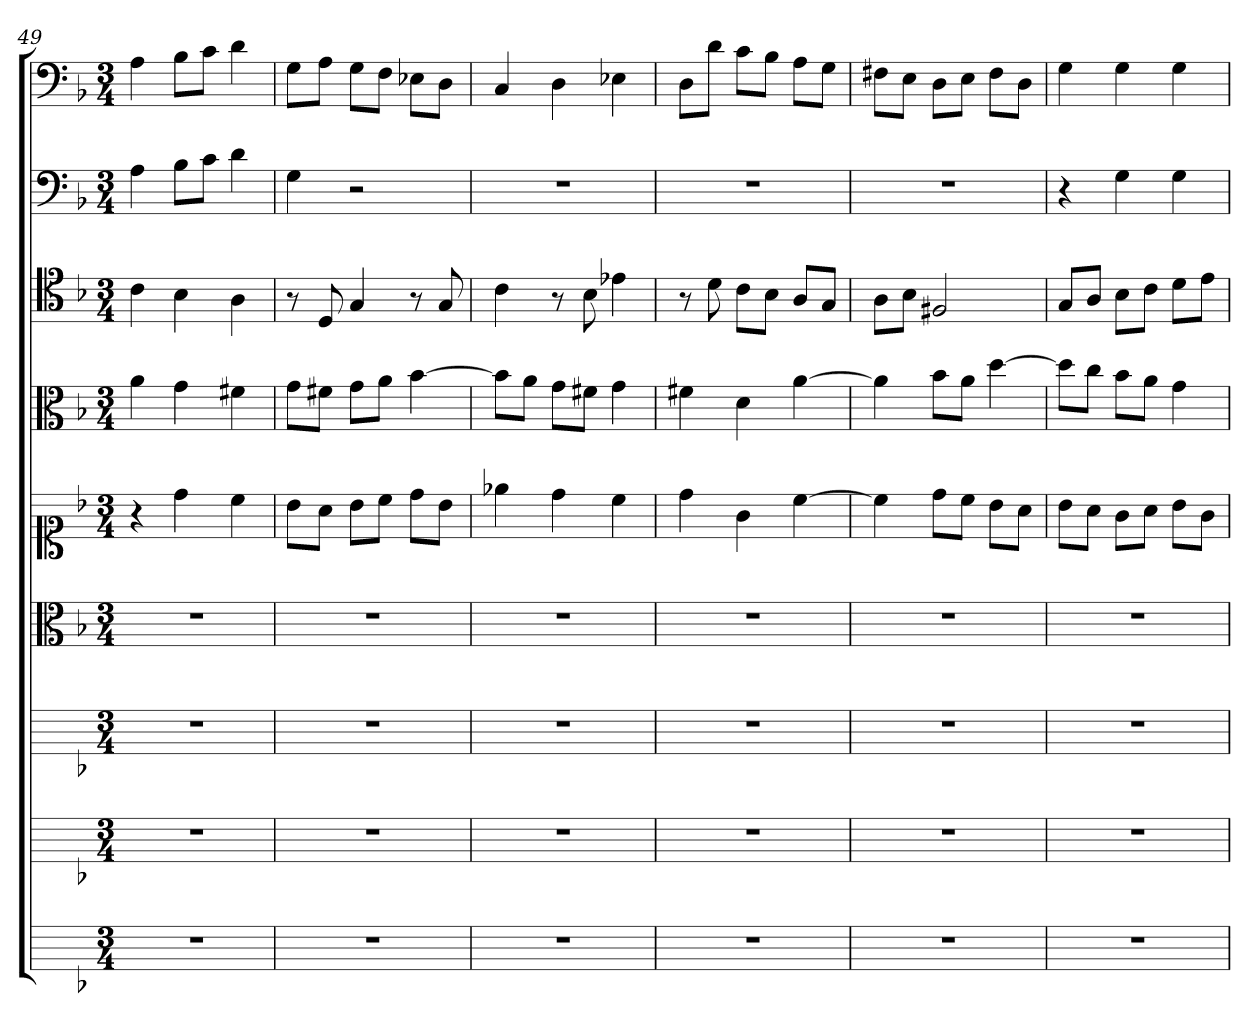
**kern	**kern	**kern	**kern	**kern	**kern	**kern	**kern	**kern
*part9	*part8	*part7	*part6	*part5	*part4	*part3	*part2	*part1
*staff9	*staff8	*staff7	*staff6	*staff5	*staff4	*staff3	*staff2	*staff1
*	*	*	*clefC3	*clefC1	*clefC3	*clefC4	*clefF4	*clefF4
*k[b-]	*k[b-]	*k[b-]	*k[b-]	*k[b-]	*k[b-]	*k[b-]	*k[b-]	*k[b-]
*d:	*d:	*d:	*d:	*d:	*d:	*d:	*d:	*d:
*M3/4	*M3/4	*M3/4	*M3/4	*M3/4	*M3/4	*M3/4	*M3/4	*M3/4
=49	=49	=49	=49	=49	=49	=49	=49	=49
2.r	2.r	2.r	2.r	4r	4a	4c	4A	4A
.	.	.	.	4dd	4g	4B-	8B-\L	8B-\L
.	.	.	.	.	.	.	8c\J	8c\J
.	.	.	.	4cc	4f#X	4A	4d	4d
=50	=50	=50	=50	=50	=50	=50	=50	=50
2.r	2.r	2.r	2.r	8b-\L	8g\L	8r	4G	8G\L
.	.	.	.	8a\J	8f#X\J	8D	.	8A\J
.	.	.	.	8b-\L	8g\L	4G	2r	8G\L
.	.	.	.	8cc\J	8a\J	.	.	8F\J
.	.	.	.	8dd\L	[4b-	8r	.	8E-X\L
.	.	.	.	8b-\J	.	8G	.	8D\J
=51	=51	=51	=51	=51	=51	=51	=51	=51
2.r	2.r	2.r	2.r	4ee-X	8b-\L]	4c	2.r	4C
.	.	.	.	.	8a\J	.	.	.
.	.	.	.	4dd	8g\L	8r	.	4D
.	.	.	.	.	8f#X\J	8B-	.	.
.	.	.	.	4cc	4g	4e-X	.	4E-X
=52	=52	=52	=52	=52	=52	=52	=52	=52
2.r	2.r	2.r	2.r	4dd	4f#X	8r	2.r	8D\L
.	.	.	.	.	.	8d	.	8d\J
.	.	.	.	4g	4d	8c\L	.	8c\L
.	.	.	.	.	.	8B-\J	.	8B-\J
.	.	.	.	[4cc	[4a	8A/L	.	8A\L
.	.	.	.	.	.	8G/J	.	8G\J
=53	=53	=53	=53	=53	=53	=53	=53	=53
2.r	2.r	2.r	2.r	4cc]	4a]	8A\L	2.r	8F#X\L
.	.	.	.	.	.	8B-\J	.	8E\J
.	.	.	.	8dd\L	8b-\L	2F#X	.	8D\L
.	.	.	.	8cc\J	8a\J	.	.	8E\J
.	.	.	.	8b-\L	[4dd	.	.	8F#\L
.	.	.	.	8a\J	.	.	.	8D\J
=54	=54	=54	=54	=54	=54	=54	=54	=54
2.r	2.r	2.r	2.r	8b-\L	8dd\L]	8G/L	4r	4G
.	.	.	.	8a\J	8cc\J	8A/J	.	.
.	.	.	.	8g\L	8b-\L	8B-\L	4G	4G
.	.	.	.	8a\J	8a\J	8c\J	.	.
.	.	.	.	8b-\L	4g	8d\L	4G	4G
.	.	.	.	8g\J	.	8e\J	.	.
=	=	=	=	=	=	=	=	=
*-	*-	*-	*-	*-	*-	*-	*-	*-
